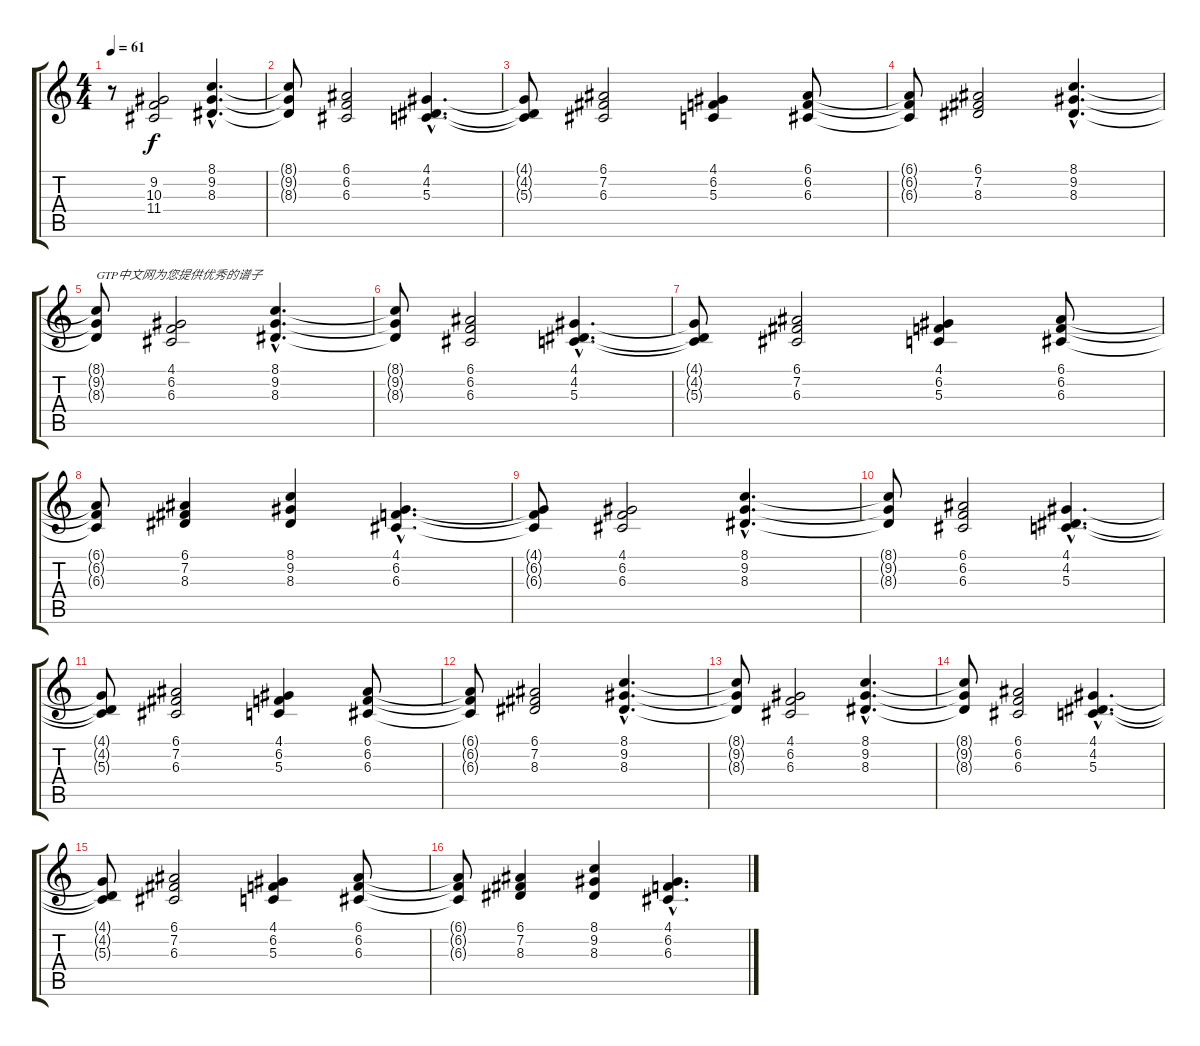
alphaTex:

\track "" {instrument stringensemble1}
\staff {score tabs}
\tuning (E4 B3 G3 D3 A2 E2) {hide}
\ts (4 4)
\tempo 61
\clef g2
\ks c
r.8{dy f instrument stringensemble1} (9.2 10.3 11.4).2 (8.1{hac} 9.2{hac} 8.3{hac}).4{d} |
(8.1{t} 9.2{t} 8.3{t}).8 (6.1 6.2 6.3).2 (4.1{hac} 4.2{hac} 5.3{hac}).4{d} |
(4.1{t} 4.2{t} 5.3{t}).8 (6.1 7.2 6.3).2 (4.1 6.2 5.3).4 (6.1 6.2 6.3).8 |
(6.1{t} 6.2{t} 6.3{t}).8 (6.1 7.2 8.3).2 (8.1{hac} 9.2{hac} 8.3{hac}).4{d} |
(8.1{t} 9.2{t} 8.3{t}).8{txt "GTP中文网为您提供优秀的谱子"} (4.1 6.2 6.3).2 (8.1{hac} 9.2{hac} 8.3{hac}).4{d} |
(8.1{t} 9.2{t} 8.3{t}).8 (6.1 6.2 6.3).2 (4.1{hac} 4.2{hac} 5.3{hac}).4{d} |
(4.1{t} 4.2{t} 5.3{t}).8 (6.1 7.2 6.3).2 (4.1 6.2 5.3).4 (6.1 6.2 6.3).8 |
(6.1{t} 6.2{t} 6.3{t}).8 (6.1 7.2 8.3).4 (8.1 9.2 8.3).4 (4.1{hac} 6.2{hac} 6.3{hac}).4{d} |
(4.1{t} 6.2{t} 6.3{t}).8 (4.1 6.2 6.3).2 (8.1{hac} 9.2{hac} 8.3{hac}).4{d} |
(8.1{t} 9.2{t} 8.3{t}).8 (6.1 6.2 6.3).2 (4.1{hac} 4.2{hac} 5.3{hac}).4{d} |
(4.1{t} 4.2{t} 5.3{t}).8 (6.1 7.2 6.3).2 (4.1 6.2 5.3).4 (6.1 6.2 6.3).8 |
(6.1{t} 6.2{t} 6.3{t}).8 (6.1 7.2 8.3).2 (8.1{hac} 9.2{hac} 8.3{hac}).4{d} |
(8.1{t} 9.2{t} 8.3{t}).8 (4.1 6.2 6.3).2 (8.1{hac} 9.2{hac} 8.3{hac}).4{d} |
(8.1{t} 9.2{t} 8.3{t}).8 (6.1 6.2 6.3).2 (4.1{hac} 4.2{hac} 5.3{hac}).4{d} |
(4.1{t} 4.2{t} 5.3{t}).8 (6.1 7.2 6.3).2 (4.1 6.2 5.3).4 (6.1 6.2 6.3).8 |
(6.1{t} 6.2{t} 6.3{t}).8 (6.1 7.2 8.3).4 (8.1 9.2 8.3).4 (4.1{hac} 6.2{hac} 6.3{hac}).4{d}
